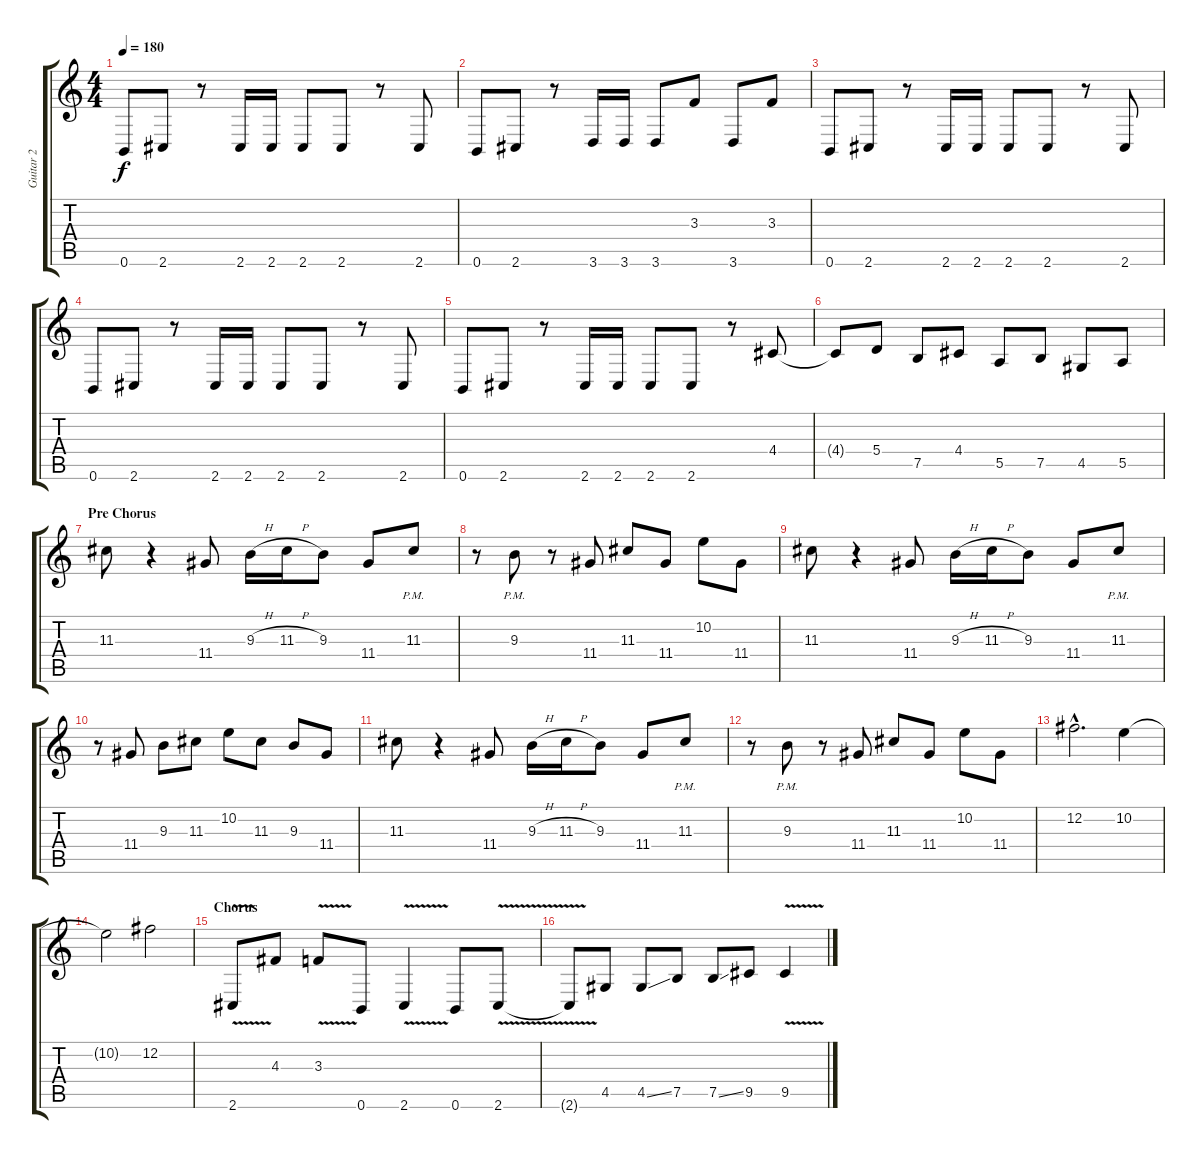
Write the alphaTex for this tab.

\track ("Guitar 2" "Guitar 2") {instrument distortionguitar}
\staff {score tabs}
\tuning (B3 Gb3 D3 A2 E2 B1) {hide}
\ts (4 4)
\tempo 180
\clef g2
\ks c
0.6.8{dy f} 2.6.8 r.8 2.6.16 2.6.16 2.6.8 2.6.8 r.8 2.6.8 |
0.6.8 2.6.8 r.8 3.6.16 3.6.16 3.6.8 3.3.8 3.6.8 3.3.8 |
0.6.8 2.6.8 r.8 2.6.16 2.6.16 2.6.8 2.6.8 r.8 2.6.8 |
0.6.8 2.6.8 r.8 2.6.16 2.6.16 2.6.8 2.6.8 r.8 2.6.8 |
0.6.8 2.6.8 r.8 2.6.16 2.6.16 2.6.8 2.6.8 r.8 4.4.8 |
4.4{t}.8 5.4.8 7.5.8 4.4.8 5.5.8 7.5.8 4.5.8 5.5.8 |
\section ("" "Pre Chorus")
11.3.8{volume 9} r.4 11.4.8 9.3{h}.16 11.3{h}.16 9.3.8 11.4.8 11.3{pm}.8 |
r.8 9.3{pm}.8 r.8 11.4.8 11.3.8 11.4.8 10.2.8 11.4.8 |
11.3.8 r.4 11.4.8 9.3{h}.16 11.3{h}.16 9.3.8 11.4.8 11.3{pm}.8 |
r.8 11.4.8 9.3.8 11.3.8 10.2.8 11.3.8 9.3.8 11.4.8 |
11.3.8 r.4 11.4.8 9.3{h}.16 11.3{h}.16 9.3.8 11.4.8 11.3{pm}.8 |
r.8 9.3{pm}.8 r.8 11.4.8 11.3.8 11.4.8 10.2.8 11.4.8 |
12.2{hac}.2{d} 10.2.4 |
10.2{t}.2 12.2.2 |
\section ("" "Chorus")
2.6{v}.8{volume 13} 4.3.8 3.3{v}.8 0.6.8 2.6{v}.4 0.6.8 2.6{v}.8 |
2.6{t}.8 4.5.8 4.5{ss}.8 7.5.8 7.5{ss}.8 9.5.8 9.5{v}.4
